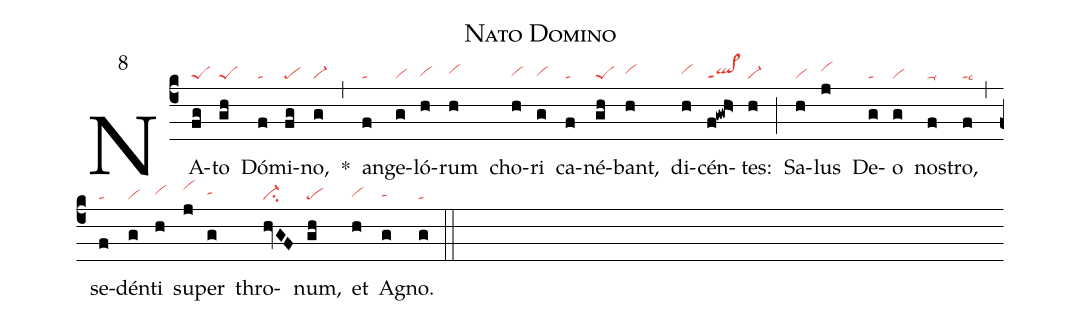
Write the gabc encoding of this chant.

name: Nato Domino;
mode: 8;
nabc-lines: 1;
%%
(c4)
NA(fg|peS)to(gh|peS) Dó(f|ta)mi(fg|pe)no,(g|vi-) *(,)
an(f|ta)ge(g|vi)ló(h|vihg)rum(h|vihh) cho(h|vihg)ri(g|vihg) ca(f|ta)né(gh|peS)bant,(h|vihh) di(h|vihh)cén(f!gwh>|ql>ppt1)tes:(h|vi-) (;)
Sa(h|vi)lus(j|vihi) De(g|ta)o(g|vi) nos(f|ta-)tro,(f|talsc6) (,)
se(f|ta)dén(g|vi)ti(h|vihh) su(j|vihj)per(g|tahh) thro(hvGF|ci-)num,(gh|pe) et(h|vihg) Ag(g|tahg)no.(g|ta) (::)
